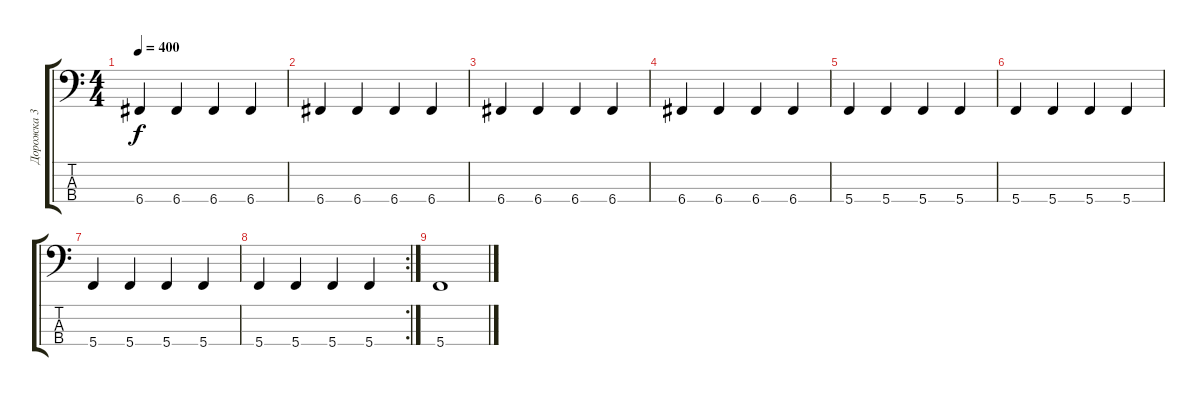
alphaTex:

\track ("Дорожка 3" "Дорожка 3") {instrument electricbassfinger}
\staff {score tabs}
\tuning (F2 C2 G1 C1) {hide}
\ts (4 4)
\tempo 400
\clef f4
\ks c
6.4.4{dy f} 6.4.4 6.4.4 6.4.4 |
6.4.4 6.4.4 6.4.4 6.4.4 |
6.4.4 6.4.4 6.4.4 6.4.4 |
6.4.4 6.4.4 6.4.4 6.4.4 |
5.4.4 5.4.4 5.4.4 5.4.4 |
5.4.4 5.4.4 5.4.4 5.4.4 |
5.4.4 5.4.4 5.4.4 5.4.4 |
\rc 2
5.4.4 5.4.4 5.4.4 5.4.4 |
5.4.1
